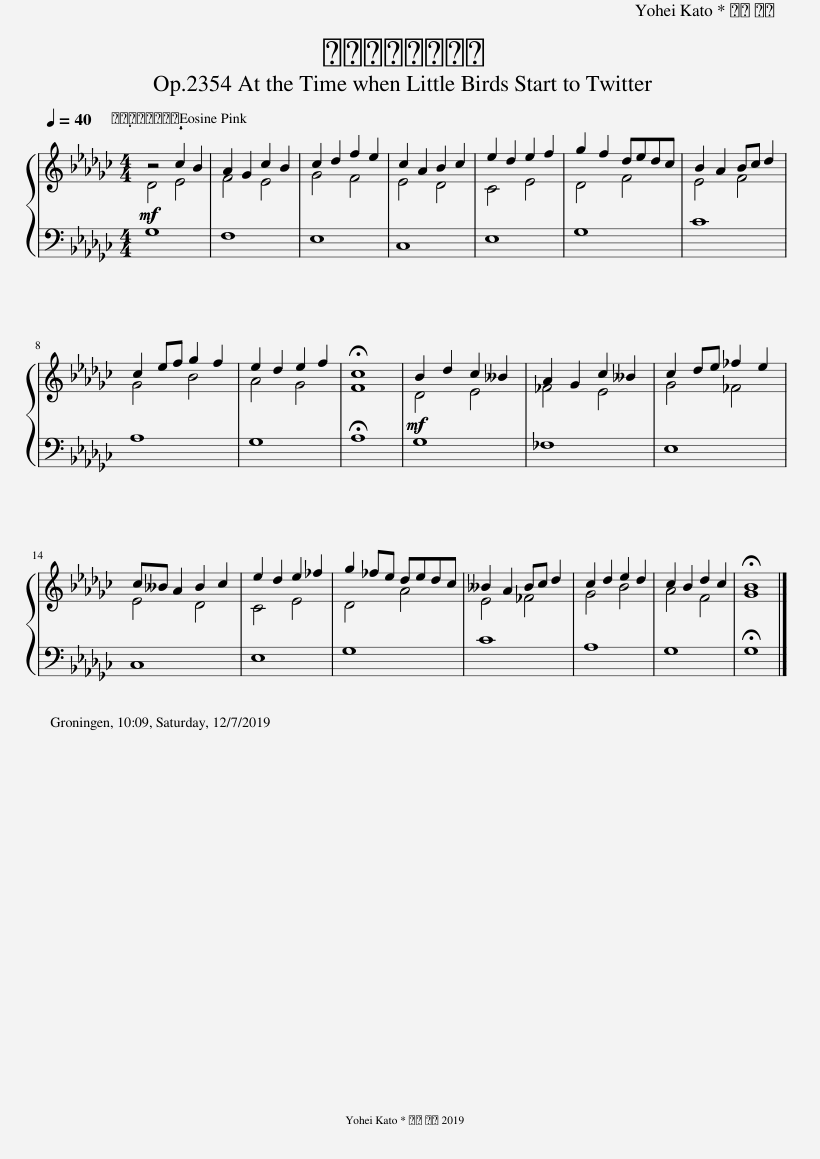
X:1
%%score { ( 1 2 ) | 3 }
L:1/8
Q:1/4=40
M:4/4
I:linebreak $
K:Gb
V:1 treble
V:2 treble
V:3 bass
V:1
!mf! D4 E4 | F4 E4 | G4 F4 | E4 D4 | C4 E4 | %5
 D4 F4 | E4 F4 |$ G4 B4 | A4 G4 | F8 | %10
!mf! D4 E4 | _F4 E4 | G4 _F4 |$ E4 D4 | C4 E4 | %15
 D4 A4 | E4 _F4 | G4 B4 | A4 F4 | G8 |] %20
V:2
 z4 c2 B2 | A2 G2 c2 B2 | c2 d2 f2 e2 | c2 A2 B2 c2 | e2 d2 e2 f2 | %5
 g2 f2 dedc | B2 A2 Bc d2 |$ c2 ef g2 f2 | e2 d2 e2 f2 | !fermata!c8 | %10
 B2 d2 c2 __B2 | A2 G2 c2 __B2 | c2 de _f2 e2 |$ c__B A2 B2 c2 | e2 d2 e2 _f2 | %15
 g2 _fe dedc | __B2 A2 Bc d2 | c2 d2 e2 d2 | c2 B2 d2 c2 | !fermata!B8 |] %20
V:3
 G,8 | F,8 | E,8 | C,8 | E,8 | %5
 G,8 | C8 |$ A,8 | G,8 | !fermata!A,8 | %10
 G,8 | _F,8 | E,8 |$ C,8 | E,8 | %15
 G,8 | C8 | A,8 | G,8 | !fermata!G,8 |] %20
